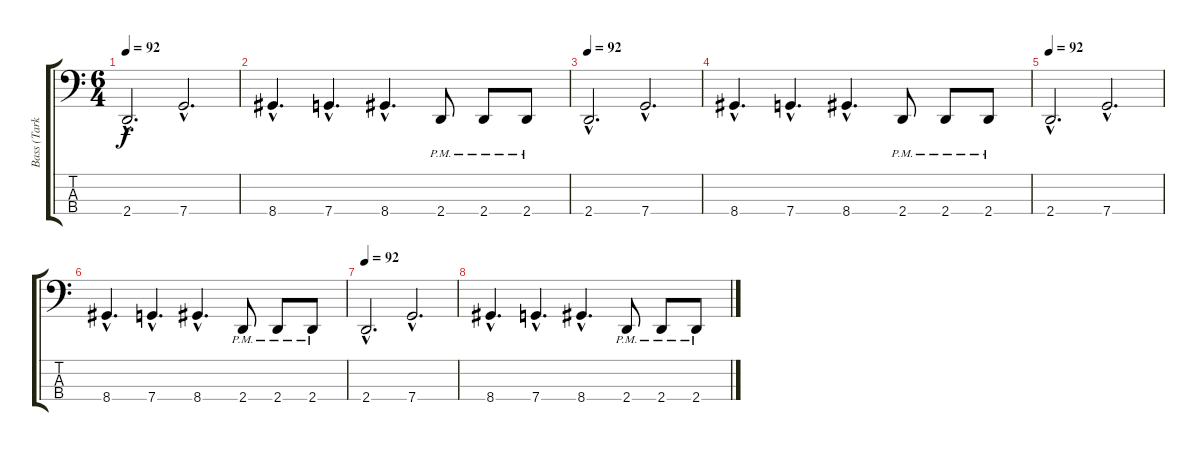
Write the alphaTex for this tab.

\track ("Bass (Tarkan)" "Bass (Tark") {instrument electricbassfinger}
\staff {score tabs}
\tuning (Eb2 Bb1 F1 C1) {hide}
\ts (6 4)
\tempo 92
\clef f4
\ks c
2.4{hac}.2{d dy f} 7.4{hac}.2{d} |
8.4{hac}.4{d} 7.4{hac}.4{d} 8.4{hac}.4{d} 2.4{pm}.8 2.4{pm}.8 2.4{pm}.8 |
\tempo 92
2.4{hac}.2{d} 7.4{hac}.2{d} |
8.4{hac}.4{d} 7.4{hac}.4{d} 8.4{hac}.4{d} 2.4{pm}.8 2.4{pm}.8 2.4{pm}.8 |
\tempo 92
2.4{hac}.2{d} 7.4{hac}.2{d} |
8.4{hac}.4{d} 7.4{hac}.4{d} 8.4{hac}.4{d} 2.4{pm}.8 2.4{pm}.8 2.4{pm}.8 |
\tempo 92
2.4{hac}.2{d} 7.4{hac}.2{d} |
8.4{hac}.4{d} 7.4{hac}.4{d} 8.4{hac}.4{d} 2.4{pm}.8 2.4{pm}.8 2.4{pm}.8
